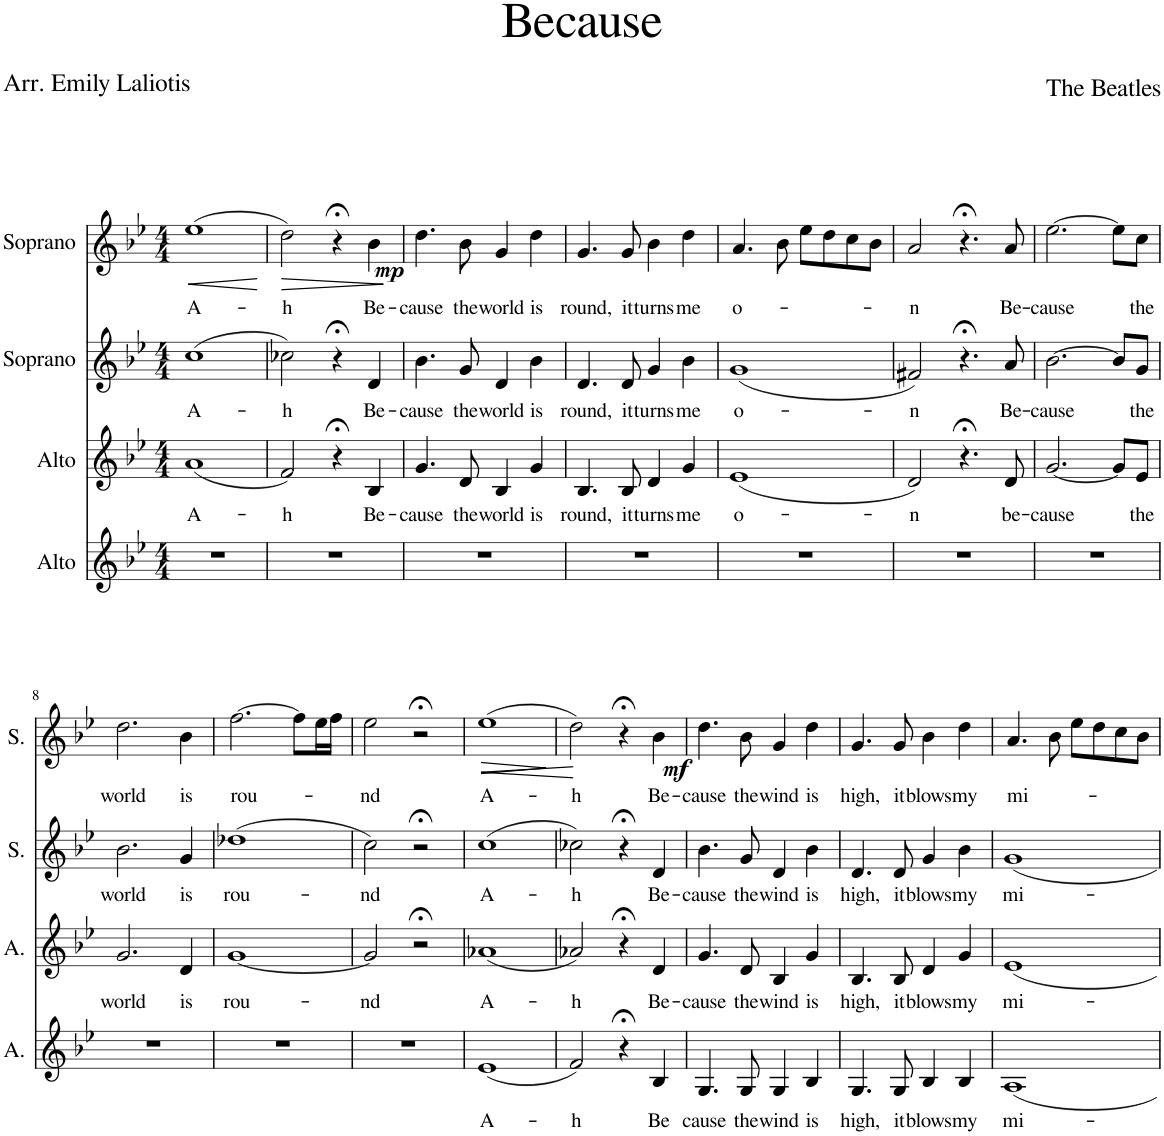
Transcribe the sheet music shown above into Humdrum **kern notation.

**kern	**text	**kern	**text	**kern	**text	**kern	**text	**dynam
*part4	*part4	*part3	*part3	*part2	*part2	*part1	*part1	*part1
*staff4	*staff4	*staff3	*staff3	*staff2	*staff2	*staff1	*staff1	*staff1
*I"Alto	*	*I"Alto	*	*I"Soprano	*	*I"Soprano	*	*
*I'A.	*	*I'A.	*	*I'S.	*	*I'S.	*	*
*clefG2	*	*clefG2	*	*clefG2	*	*clefG2	*	*
*k[b-e-]	*	*k[b-e-]	*	*k[b-e-]	*	*k[b-e-]	*	*
*M4/4	*	*M4/4	*	*M4/4	*	*M4/4	*	*
=1	=1	=1	=1	=1	=1	=1	=1	=1
!	!	!	!LO:LY:b	!	!LO:LY:b	!	!LO:LY:b	!LO:HP:b
1r	.	(1a	A-	(1cc	A-	(1ee-	A-	<
.	.	.	.	.	.	.	.	[
=2	=2	=2	=2	=2	=2	=2	=2	=2
!	!	!	!LO:LY:b	!	!LO:LY:b	!	!LO:LY:b	!LO:HP:b
1r	.	2f/)	-h	2cc-X\)	-h	2dd\)	-h	>
.	.	4r;<	.	4r;<	.	4r;<	.	.
!	!	!	!LO:LY:b	!	!LO:LY:b	!	!LO:LY:b	!LO:DY:b
.	.	4B-/	Be-	4d/	Be-	4b-\	Be-	mp
.	.	.	.	.	.	.	.	]
=3	=3	=3	=3	=3	=3	=3	=3	=3
!	!	!	!LO:LY:b	!	!LO:LY:b	!	!LO:LY:b	!
1r	.	4.g/	-cause	4.b-\	-cause	4.dd\	-cause	.
!	!	!	!LO:LY:b	!	!LO:LY:b	!	!LO:LY:b	!
.	.	8d/	the	8g/	the	8b-\	the	.
!	!	!	!LO:LY:b	!	!LO:LY:b	!	!LO:LY:b	!
.	.	4B-/	world	4d/	world	4g/	world	.
!	!	!	!LO:LY:b	!	!LO:LY:b	!	!LO:LY:b	!
.	.	4g/	is	4b-\	is	4dd\	is	.
=4	=4	=4	=4	=4	=4	=4	=4	=4
!	!	!	!LO:LY:b	!	!LO:LY:b	!	!LO:LY:b	!
1r	.	4.B-/	round,	4.d/	round,	4.g/	round,	.
!	!	!	!LO:LY:b	!	!LO:LY:b	!	!LO:LY:b	!
.	.	8B-/	it	8d/	it	8g/	it	.
!	!	!	!LO:LY:b	!	!LO:LY:b	!	!LO:LY:b	!
.	.	4d/	turns	4g/	turns	4b-\	turns	.
!	!	!	!LO:LY:b	!	!LO:LY:b	!	!LO:LY:b	!
.	.	4g/	me	4b-\	me	4dd\	me	.
=5	=5	=5	=5	=5	=5	=5	=5	=5
!	!	!	!LO:LY:b	!	!LO:LY:b	!	!LO:LY:b	!
1r	.	(1e-	o-	(1g	o-	4.a/	o-	.
.	.	.	.	.	.	8b-\	.	.
.	.	.	.	.	.	8ee-\L	.	.
.	.	.	.	.	.	8dd\	.	.
.	.	.	.	.	.	8cc\	.	.
.	.	.	.	.	.	8b-\J	.	.
=6	=6	=6	=6	=6	=6	=6	=6	=6
!	!	!	!LO:LY:b	!	!LO:LY:b	!	!LO:LY:b	!
1r	.	2d/)	-n	2f#X/)	n	2a/	-n	.
.	.	4.r;<	.	4.r;<	.	4.r;<	.	.
!	!	!	!LO:LY:b	!	!LO:LY:b	!	!LO:LY:b	!
.	.	8d/	be-	8a/	Be-	8a/	Be-	.
=7	=7	=7	=7	=7	=7	=7	=7	=7
!	!	!	!LO:LY:b	!	!LO:LY:b	!	!LO:LY:b	!
1r	.	[2.g/	-cause	[2.b-\	-cause	[2.ee-\	-cause	.
.	.	8g/L]	.	8b-/L]	.	8ee-\L]	.	.
!	!	!	!LO:LY:b	!	!LO:LY:b	!	!LO:LY:b	!
.	.	8e-/J	the	8g/J	the	8cc\J	the	.
!!LO:LB:g=z
=8	=8	=8	=8	=8	=8	=8	=8	=8
!	!	!	!LO:LY:b	!	!LO:LY:b	!	!LO:LY:b	!
1r	.	2.g/	world	2.b-\	world	2.dd\	world	.
!	!	!	!LO:LY:b	!	!LO:LY:b	!	!LO:LY:b	!
.	.	4d/	is	4g/	is	4b-\	is	.
=9	=9	=9	=9	=9	=9	=9	=9	=9
!	!	!	!LO:LY:b	!	!LO:LY:b	!	!LO:LY:b	!
1r	.	[1g	rou-	(1dd-X	rou-	[2.ff\	rou-	.
.	.	.	.	.	.	8ff\L]	.	.
.	.	.	.	.	.	16ee-\L	.	.
.	.	.	.	.	.	16ff\JJ	.	.
=10	=10	=10	=10	=10	=10	=10	=10	=10
!	!	!	!LO:LY:b	!	!LO:LY:b	!	!LO:LY:b	!
1r	.	2g/]	-nd	2cc\)	-nd	2ee-\	-nd	.
.	.	2r;<	.	2r;<	.	2r;<	.	.
=11	=11	=11	=11	=11	=11	=11	=11	=11
!	!LO:LY:b	!	!LO:LY:b	!	!LO:LY:b	!	!LO:LY:b	!LO:HP:b
!	!	!	!	!	!	!	!	!LO:HP:n=1:b
(1e-	A-	(1a-X	A-	(1cc	A-	(1ee-	A-	< >
.	.	.	.	.	.	.	.	[
=12	=12	=12	=12	=12	=12	=12	=12	=12
!	!LO:LY:b	!	!LO:LY:b	!	!LO:LY:b	!	!LO:LY:b	!
2f/)	-h	2a-X/)	-h	2cc-X\)	-h	2dd\)	-h	.
4r;<	.	4r;<	.	4r;<	.	4r;<	.	]
!	!LO:LY:b	!	!LO:LY:b	!	!LO:LY:b	!	!LO:LY:b	!LO:DY:b
4B-/	Be	4d/	Be-	4d/	Be-	4b-\	Be-	mf
=13	=13	=13	=13	=13	=13	=13	=13	=13
!	!LO:LY:b	!	!LO:LY:b	!	!LO:LY:b	!	!LO:LY:b	!
4.G/	cause	4.g/	-cause	4.b-\	-cause	4.dd\	-cause	.
!	!LO:LY:b	!	!LO:LY:b	!	!LO:LY:b	!	!LO:LY:b	!
8G/	the	8d/	the	8g/	the	8b-\	the	.
!	!LO:LY:b	!	!LO:LY:b	!	!LO:LY:b	!	!LO:LY:b	!
4G/	wind	4B-/	wind	4d/	wind	4g/	wind	.
!	!LO:LY:b	!	!LO:LY:b	!	!LO:LY:b	!	!LO:LY:b	!
4B-/	is	4g/	is	4b-\	is	4dd\	is	.
=14	=14	=14	=14	=14	=14	=14	=14	=14
!	!LO:LY:b	!	!LO:LY:b	!	!LO:LY:b	!	!LO:LY:b	!
4.G/	high,	4.B-/	high,	4.d/	high,	4.g/	high,	.
!	!LO:LY:b	!	!LO:LY:b	!	!LO:LY:b	!	!LO:LY:b	!
8G/	it	8B-/	it	8d/	it	8g/	it	.
!	!LO:LY:b	!	!LO:LY:b	!	!LO:LY:b	!	!LO:LY:b	!
4B-/	blows	4d/	blows	4g/	blows	4b-\	blows	.
!	!LO:LY:b	!	!LO:LY:b	!	!LO:LY:b	!	!LO:LY:b	!
4B-/	my	4g/	my	4b-\	my	4dd\	my	.
=15	=15	=15	=15	=15	=15	=15	=15	=15
!	!LO:LY:b	!	!LO:LY:b	!	!LO:LY:b	!	!LO:LY:b	!
1A	mi-	1e-	mi-	1g	mi-	4.a/	mi-	.
.	.	.	.	.	.	8b-\	.	.
.	.	.	.	.	.	8ee-\L	.	.
.	.	.	.	.	.	8dd\	.	.
.	.	.	.	.	.	8cc\	.	.
.	.	.	.	.	.	8b-\J	.	.
=	=	=	=	=	=	=	=	=
*-	*-	*-	*-	*-	*-	*-	*-	*-
